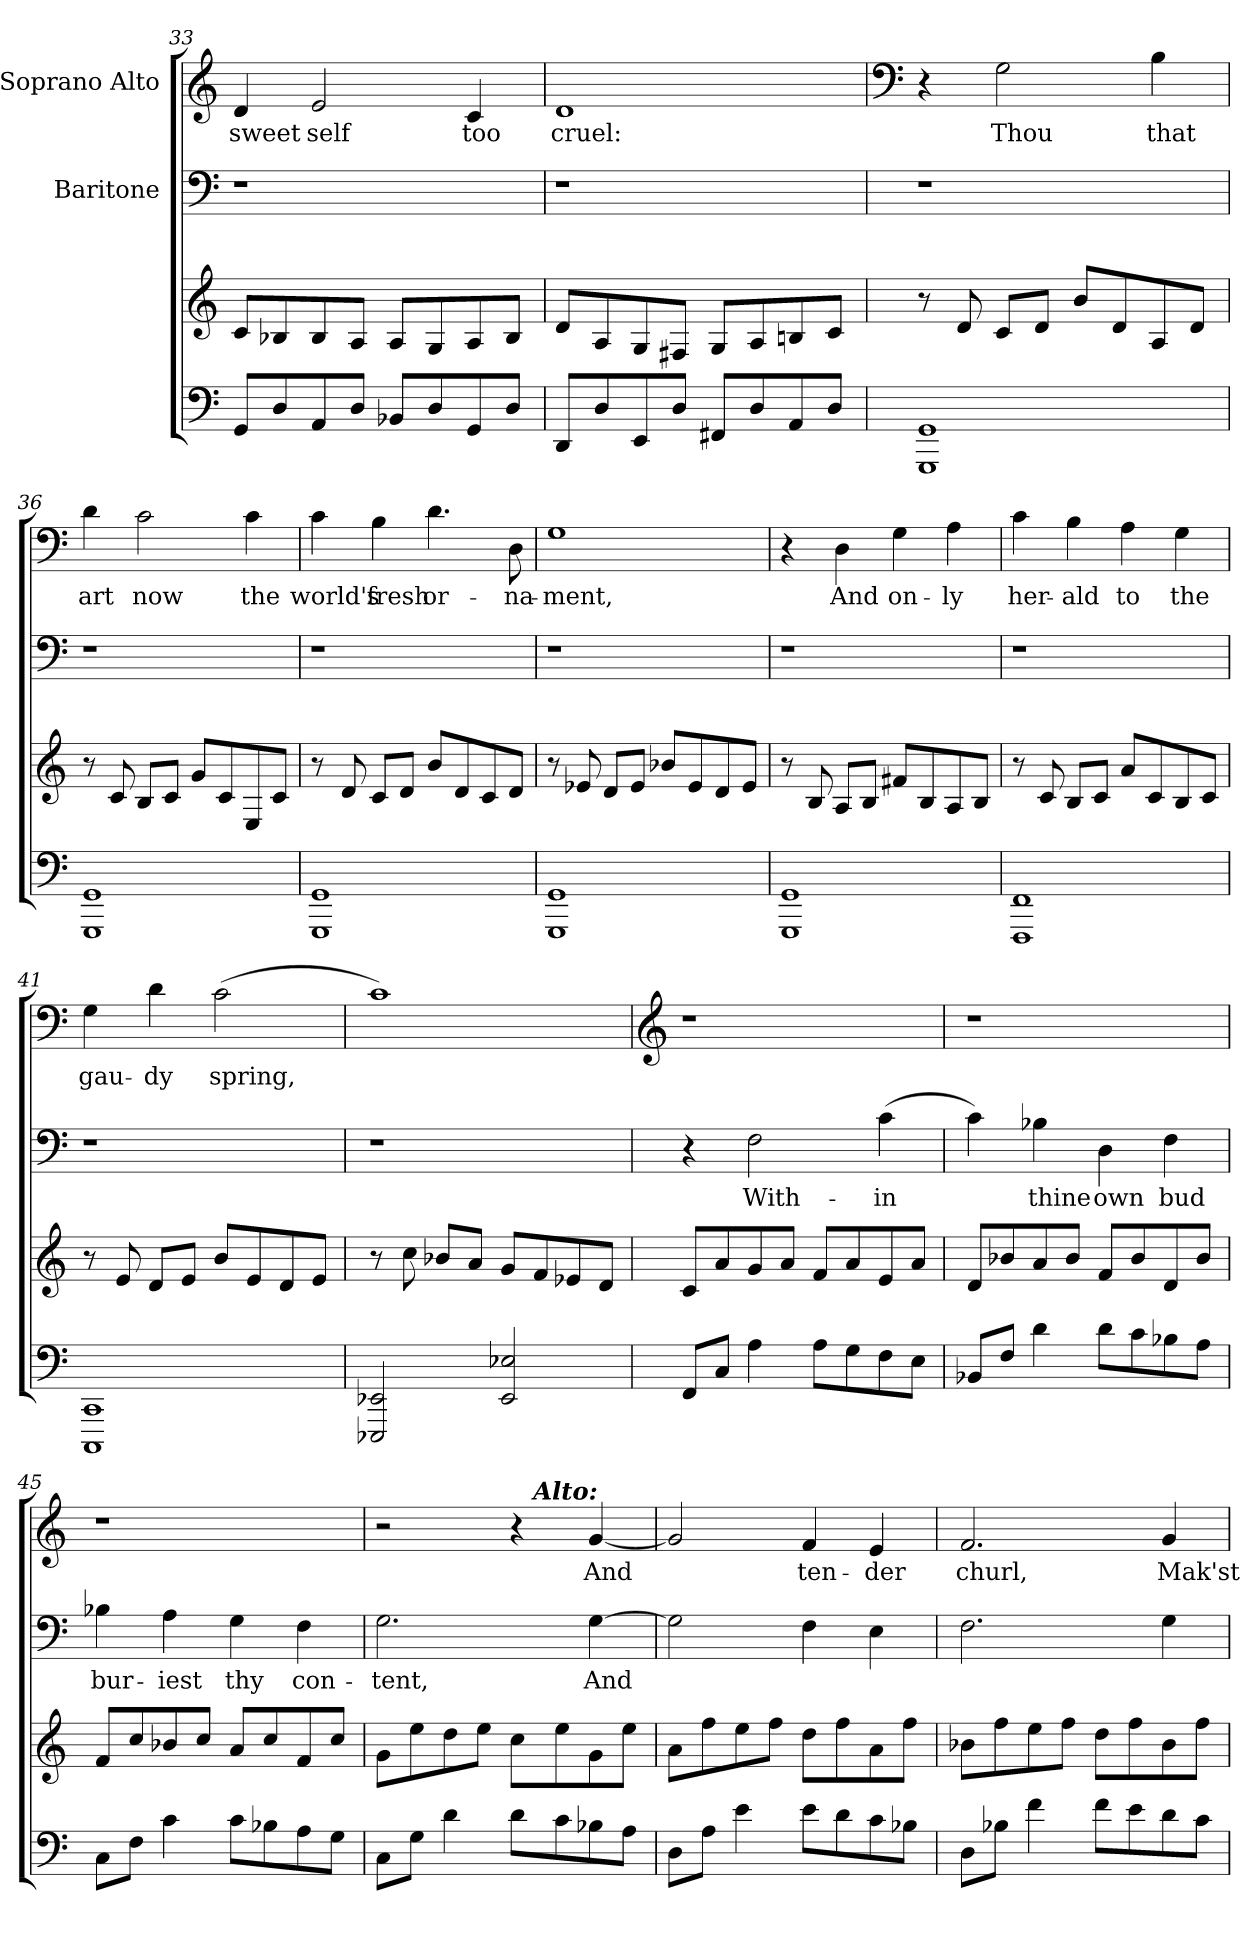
**kern	**kern	**kern	**text	**kern	**text
*part3	*part3	*part2	*part2	*part1	*part1
*staff4	*staff3	*staff2	*staff2	*staff1	*staff1
*	*	*I"Baritone	*	*I"Soprano Alto	*
*clefF4	*clefG2	*clefF4	*	*clefG2	*
*k[]	*k[]	*k[]	*	*k[]	*
*C:	*C:	*C:	*	*C:	*
=33	=33	=33	=33	=33	=33
!	!	!	!	!	!LO:LY:b
8GG/L	8c/L	1r	.	4d/	sweet
8D/	8B-X/	.	.	.	.
!	!	!	!	!	!LO:LY:b
8AA/	8B-/	.	.	2e/	self
8D/J	8A/J	.	.	.	.
8BB-X/L	8A/L	.	.	.	.
8D/	8G/	.	.	.	.
!	!	!	!	!	!LO:LY:b
8GG/	8A/	.	.	4c/	too
8D/J	8B-/J	.	.	.	.
=34	=34	=34	=34	=34	=34
!	!	!	!	!	!LO:LY:b
8DD/L	8d/L	1r	.	1d	cruel:
8D/	8A/	.	.	.	.
8EE/	8G/	.	.	.	.
8D/J	8F#X/J	.	.	.	.
8FF#X/L	8G/L	.	.	.	.
8D/	8A/	.	.	.	.
8AA/	8Bn/	.	.	.	.
8D/J	8c/J	.	.	.	.
!!LO:LB:g=z
=35	=35	=35	=35	=35	=35
*	*	*	*	*clefF4	*
1GGG 1GG	8r	1r	.	4r	.
.	8d/	.	.	.	.
!	!	!	!	!	!LO:LY:b
.	8c/L	.	.	2G\	Thou
.	8d/J	.	.	.	.
.	8b/L	.	.	.	.
.	8d/	.	.	.	.
!	!	!	!	!	!LO:LY:b
.	8A/	.	.	4B\	that
.	8d/J	.	.	.	.
=36	=36	=36	=36	=36	=36
!	!	!	!	!	!LO:LY:b
1GGG 1GG	8r	1r	.	4d\	art
.	8c/	.	.	.	.
!	!	!	!	!	!LO:LY:b
.	8B/L	.	.	2c\	now
.	8c/J	.	.	.	.
.	8g/L	.	.	.	.
.	8c/	.	.	.	.
!	!	!	!	!	!LO:LY:b
.	8E/	.	.	4c\	the
.	8c/J	.	.	.	.
=37	=37	=37	=37	=37	=37
!	!	!	!	!	!LO:LY:b
1GGG 1GG	8r	1r	.	4c\	world's
.	8d/	.	.	.	.
!	!	!	!	!	!LO:LY:b
.	8c/L	.	.	4B\	fresh
.	8d/J	.	.	.	.
!	!	!	!	!	!LO:LY:b
.	8b/L	.	.	4.d\	or-
.	8d/	.	.	.	.
.	8c/	.	.	.	.
!	!	!	!	!	!LO:LY:b
.	8d/J	.	.	8D\	-na-
=38	=38	=38	=38	=38	=38
!	!	!	!	!	!LO:LY:b
1GGG 1GG	8r	1r	.	1G	-ment,
.	8e-X/	.	.	.	.
.	8d/L	.	.	.	.
.	8e-/J	.	.	.	.
.	8b-X/L	.	.	.	.
.	8e-/	.	.	.	.
.	8d/	.	.	.	.
.	8e-/J	.	.	.	.
!!LO:LB:g=z
=39	=39	=39	=39	=39	=39
1GGG 1GG	8r	1r	.	4r	.
.	8B/	.	.	.	.
!	!	!	!	!	!LO:LY:b
.	8A/L	.	.	4D\	And
.	8B/J	.	.	.	.
!	!	!	!	!	!LO:LY:b
.	8f#X/L	.	.	4G\	on-
.	8B/	.	.	.	.
!	!	!	!	!	!LO:LY:b
.	8A/	.	.	4A\	-ly
.	8B/J	.	.	.	.
=40	=40	=40	=40	=40	=40
!	!	!	!	!	!LO:LY:b
1FFF 1FF	8r	1r	.	4c\	her-
.	8c/	.	.	.	.
!	!	!	!	!	!LO:LY:b
.	8B/L	.	.	4B\	-ald
.	8c/J	.	.	.	.
!	!	!	!	!	!LO:LY:b
.	8a/L	.	.	4A\	to
.	8c/	.	.	.	.
!	!	!	!	!	!LO:LY:b
.	8B/	.	.	4G\	the
.	8c/J	.	.	.	.
=41	=41	=41	=41	=41	=41
!	!	!	!	!	!LO:LY:b
1CCC 1CC	8r	1r	.	4G\	gau-
.	8e/	.	.	.	.
!	!	!	!	!	!LO:LY:b
.	8d/L	.	.	4d\	-dy
.	8e/J	.	.	.	.
!	!	!	!	!	!LO:LY:b
.	8b/L	.	.	(<2c\	spring,
.	8e/	.	.	.	.
.	8d/	.	.	.	.
.	8e/J	.	.	.	.
=42	=42	=42	=42	=42	=42
2EEE-X/ 2EE-X/	8r	1r	.	1c)	.
.	8cc\	.	.	.	.
.	8b-X/L	.	.	.	.
.	8a/J	.	.	.	.
2EE-/ 2E-X/	8g/L	.	.	.	.
.	8f/	.	.	.	.
.	8e-X/	.	.	.	.
.	8d/J	.	.	.	.
!!LO:PB:g=z
=43	=43	=43	=43	=43	=43
*	*	*	*	*clefG2	*
8FF/L	8c/L	4r	.	1r	.
8C/J	8a/	.	.	.	.
!	!	!	!LO:LY:b	!	!
4A\	8g/	2F\	With-	.	.
.	8a/J	.	.	.	.
8A\L	8f/L	.	.	.	.
8G\	8a/	.	.	.	.
!	!	!	!LO:LY:b	!	!
8F\	8e/	(<4c\	-in	.	.
8E\J	8a/J	.	.	.	.
=44	=44	=44	=44	=44	=44
8BB-X/L	8d/L	4c\)	.	1r	.
8F/J	8b-X/	.	.	.	.
!	!	!	!LO:LY:b	!	!
4d\	8a/	4B-X\	thine	.	.
.	8b-/J	.	.	.	.
!	!	!	!LO:LY:b	!	!
8d\L	8f/L	4D\	own	.	.
8c\	8b-/	.	.	.	.
!	!	!	!LO:LY:b	!	!
8B-X\	8d/	4F\	bud	.	.
8A\J	8b-/J	.	.	.	.
=45	=45	=45	=45	=45	=45
!	!	!	!LO:LY:b	!	!
8C\L	8f/L	4B-X\	bur-	1r	.
8F\J	8cc/	.	.	.	.
!	!	!	!LO:LY:b	!	!
4c\	8b-X/	4A\	-iest	.	.
.	8cc/J	.	.	.	.
!	!	!	!LO:LY:b	!	!
8c\L	8a/L	4G\	thy	.	.
8B-X\	8cc/	.	.	.	.
!	!	!	!LO:LY:b	!	!
8A\	8f/	4F\	con-	.	.
8G\J	8cc/J	.	.	.	.
=46	=46	=46	=46	=46	=46
!	!	!	!LO:LY:b	!	!
*	*	*	*	*^	*
8C\L	8g\L	2.G\	-tent,	2r	2ryy	.
8G\J	8ee\	.	.	.	.	.
4d\	8dd\	.	.	.	.	.
.	8ee\J	.	.	.	.	.
8d\L	8cc\L	.	.	4r	16ryy	.
!	!	!	!	!	!LO:TX:a:Bi:t=Alto&colon;	!
.	.	.	.	.	4..ryy	.
8c\	8ee\	.	.	.	.	.
!	!	!	!LO:LY:b	!	!	!LO:LY:b
8B-X\	8g\	[>4G\	And	[>4g/	.	And
8A\J	8ee\J	.	.	.	.	.
*	*	*	*	*v	*v	*
!!LO:LB:g=z
=47	=47	=47	=47	=47	=47
8D\L	8a\L	2G\]	.	2g/]	.
8A\J	8ff\	.	.	.	.
4e\	8ee\	.	.	.	.
.	8ff\J	.	.	.	.
!	!	!	!	!	!LO:LY:b
8e\L	8dd\L	4F\	.	4f/	ten-
8d\	8ff\	.	.	.	.
!	!	!	!	!	!LO:LY:b
8c\	8a\	4E\	.	4e/	-der
8B-X\J	8ff\J	.	.	.	.
=48	=48	=48	=48	=48	=48
!	!	!	!	!	!LO:LY:b
8D\L	8b-X\L	2.F\	.	2.f/	churl,
8B-X\J	8ff\	.	.	.	.
4f\	8ee\	.	.	.	.
.	8ff\J	.	.	.	.
8f\L	8dd\L	.	.	.	.
8e\	8ff\	.	.	.	.
!	!	!	!	!	!LO:LY:b
8d\	8b-\	4G\	.	4g/	Mak'st
8c\J	8ff\J	.	.	.	.
=	=	=	=	=	=
*-	*-	*-	*-	*-	*-
